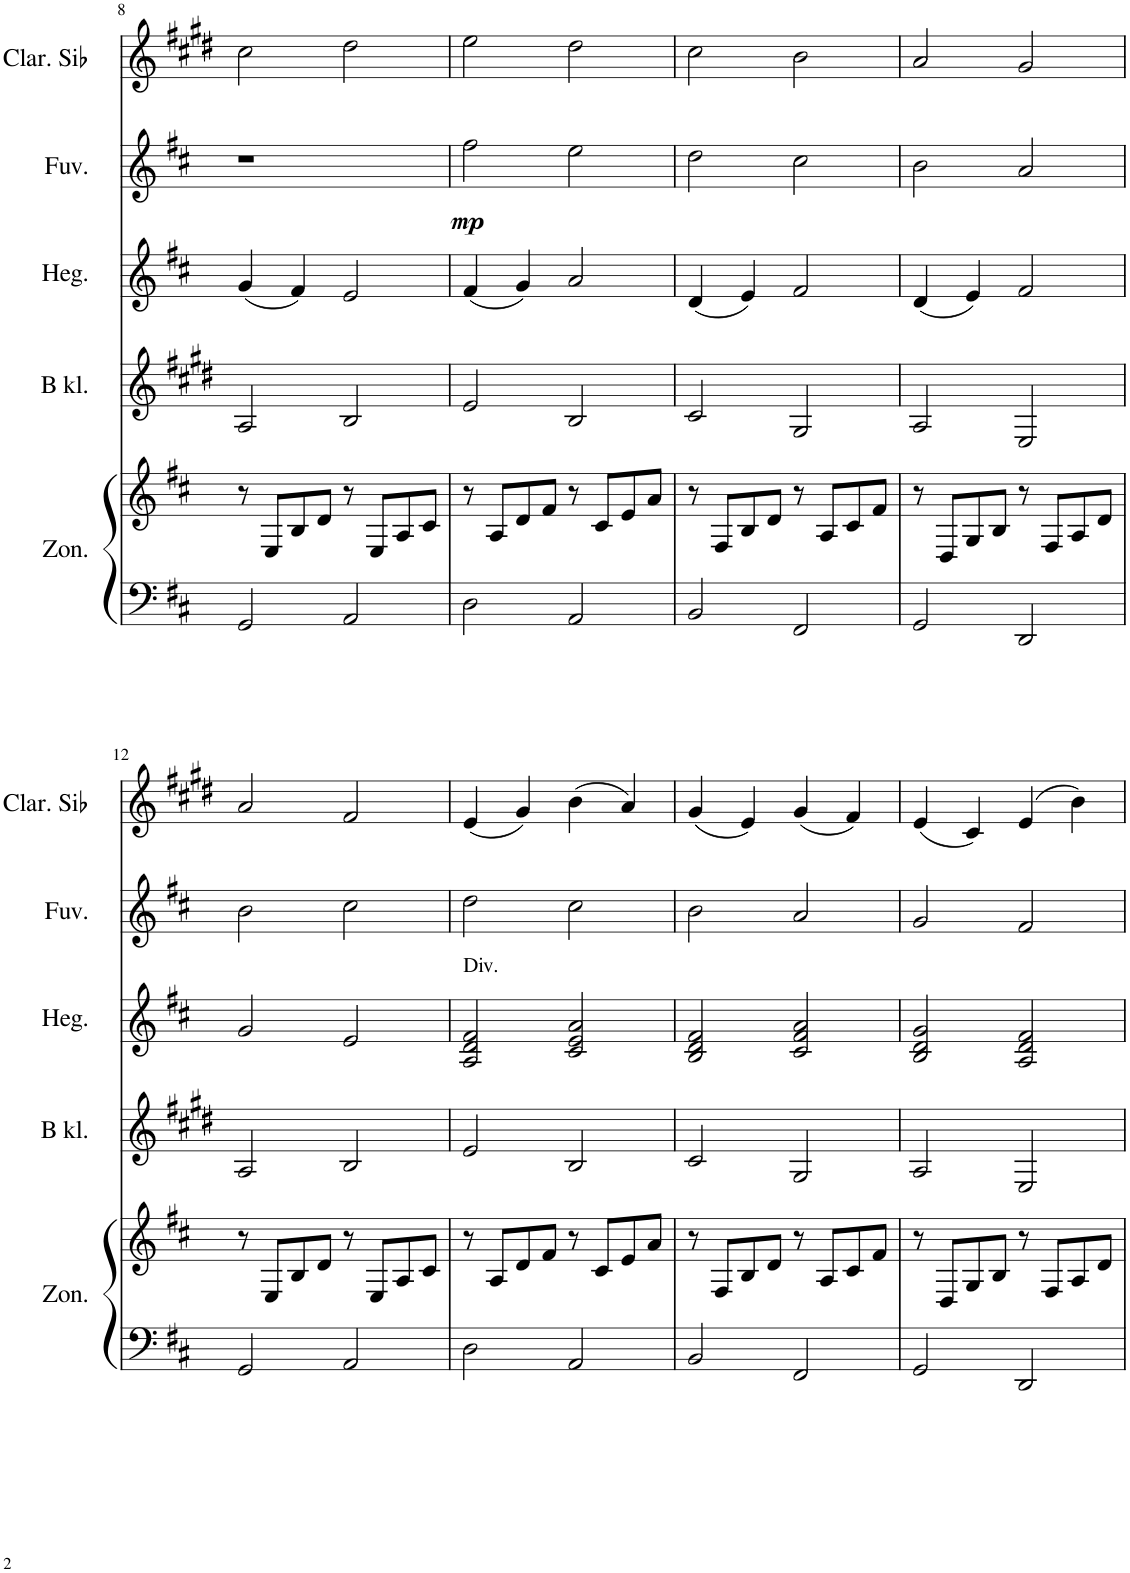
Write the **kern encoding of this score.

**kern	**kern	**kern	**kern	**kern	**dynam	**kern
*part5	*part5	*part4	*part3	*part2	*part2	*part1
*staff6	*staff5	*staff4	*staff3	*staff2	*staff2	*staff1
*I"Zongora	*	*I"B-klarinét	*I"Hegedű	*I"Fuvola	*	*I"Clarinette en Sib
*I'Zon.	*	*I'B kl.	*I'Heg.	*I'Fuv.	*	*I'Clar. Sib
!!LO:PB:g=z
*clefF4	*clefG2	*clefG2	*clefG2	*clefG2	*	*clefG2
*	*	*Trd1c2	*	*	*	*Trd1c2
*k[f#c#]	*k[f#c#]	*k[f#c#g#d#]	*k[f#c#]	*k[f#c#]	*	*k[f#c#g#d#]
*M4/4	*M4/4	*M4/4	*M4/4	*M4/4	*	*M4/4
=8	=8	=8	=8	=8	=8	=8
2GG/	8r	2A/	(4g/	1r	.	2cc#\
.	8E/L	.	.	.	.	.
.	8B/	.	4f#/)	.	.	.
.	8d/J	.	.	.	.	.
2AA/	8r	2B/	2e/	.	.	2dd#\
.	8E/L	.	.	.	.	.
.	8A/	.	.	.	.	.
.	8c#/J	.	.	.	.	.
=9	=9	=9	=9	=9	=9	=9
!	!	!	!	!	!LO:DY:b	!
2D\	8r	2e/	(4f#/	2ff#\	mp	2ee\
.	8A/L	.	.	.	.	.
.	8d/	.	4g/)	.	.	.
.	8f#/J	.	.	.	.	.
2AA/	8r	2B/	2a/	2ee\	.	2dd#\
.	8c#/L	.	.	.	.	.
.	8e/	.	.	.	.	.
.	8a/J	.	.	.	.	.
=10	=10	=10	=10	=10	=10	=10
2BB/	8r	2c#/	(4d/	2dd\	.	2cc#\
.	8F#/L	.	.	.	.	.
.	8B/	.	4e/)	.	.	.
.	8d/J	.	.	.	.	.
2FF#/	8r	2G#/	2f#/	2cc#\	.	2b\
.	8A/L	.	.	.	.	.
.	8c#/	.	.	.	.	.
.	8f#/J	.	.	.	.	.
=11	=11	=11	=11	=11	=11	=11
2GG/	8r	2A/	(4d/	2b\	.	2a/
.	8D/L	.	.	.	.	.
.	8G/	.	4e/)	.	.	.
.	8B/J	.	.	.	.	.
2DD/	8r	2E/	2f#/	2a/	.	2g#/
.	8F#/L	.	.	.	.	.
.	8A/	.	.	.	.	.
.	8d/J	.	.	.	.	.
!!LO:LB:g=z
=12	=12	=12	=12	=12	=12	=12
2GG/	8r	2A/	2g/	2b\	.	2a/
.	8E/L	.	.	.	.	.
.	8B/	.	.	.	.	.
.	8d/J	.	.	.	.	.
2AA/	8r	2B/	2e/	2cc#\	.	2f#/
.	8E/L	.	.	.	.	.
.	8A/	.	.	.	.	.
.	8c#/J	.	.	.	.	.
=13	=13	=13	=13	=13	=13	=13
!	!	!	!LO:TX:a:t=Div.	!	!	!
2D\	8r	2e/	2A/ 2d/ 2f#/	2dd\	.	(4e/
.	8A/L	.	.	.	.	.
.	8d/	.	.	.	.	4g#/)
.	8f#/J	.	.	.	.	.
2AA/	8r	2B/	2c#/ 2e/ 2a/	2cc#\	.	(4b\
.	8c#/L	.	.	.	.	.
.	8e/	.	.	.	.	4a/)
.	8a/J	.	.	.	.	.
=14	=14	=14	=14	=14	=14	=14
2BB/	8r	2c#/	2B/ 2d/ 2f#/	2b\	.	(4g#/
.	8F#/L	.	.	.	.	.
.	8B/	.	.	.	.	4e/)
.	8d/J	.	.	.	.	.
2FF#/	8r	2G#/	2c#/ 2f#/ 2a/	2a/	.	(4g#/
.	8A/L	.	.	.	.	.
.	8c#/	.	.	.	.	4f#/)
.	8f#/J	.	.	.	.	.
=15	=15	=15	=15	=15	=15	=15
2GG/	8r	2A/	2B/ 2d/ 2g/	2g/	.	(4e/
.	8D/L	.	.	.	.	.
.	8G/	.	.	.	.	4c#/)
.	8B/J	.	.	.	.	.
2DD/	8r	2E/	2A/ 2d/ 2f#/	2f#/	.	(4e/
.	8F#/L	.	.	.	.	.
.	8A/	.	.	.	.	4b\)
.	8d/J	.	.	.	.	.
=	=	=	=	=	=	=
*-	*-	*-	*-	*-	*-	*-
